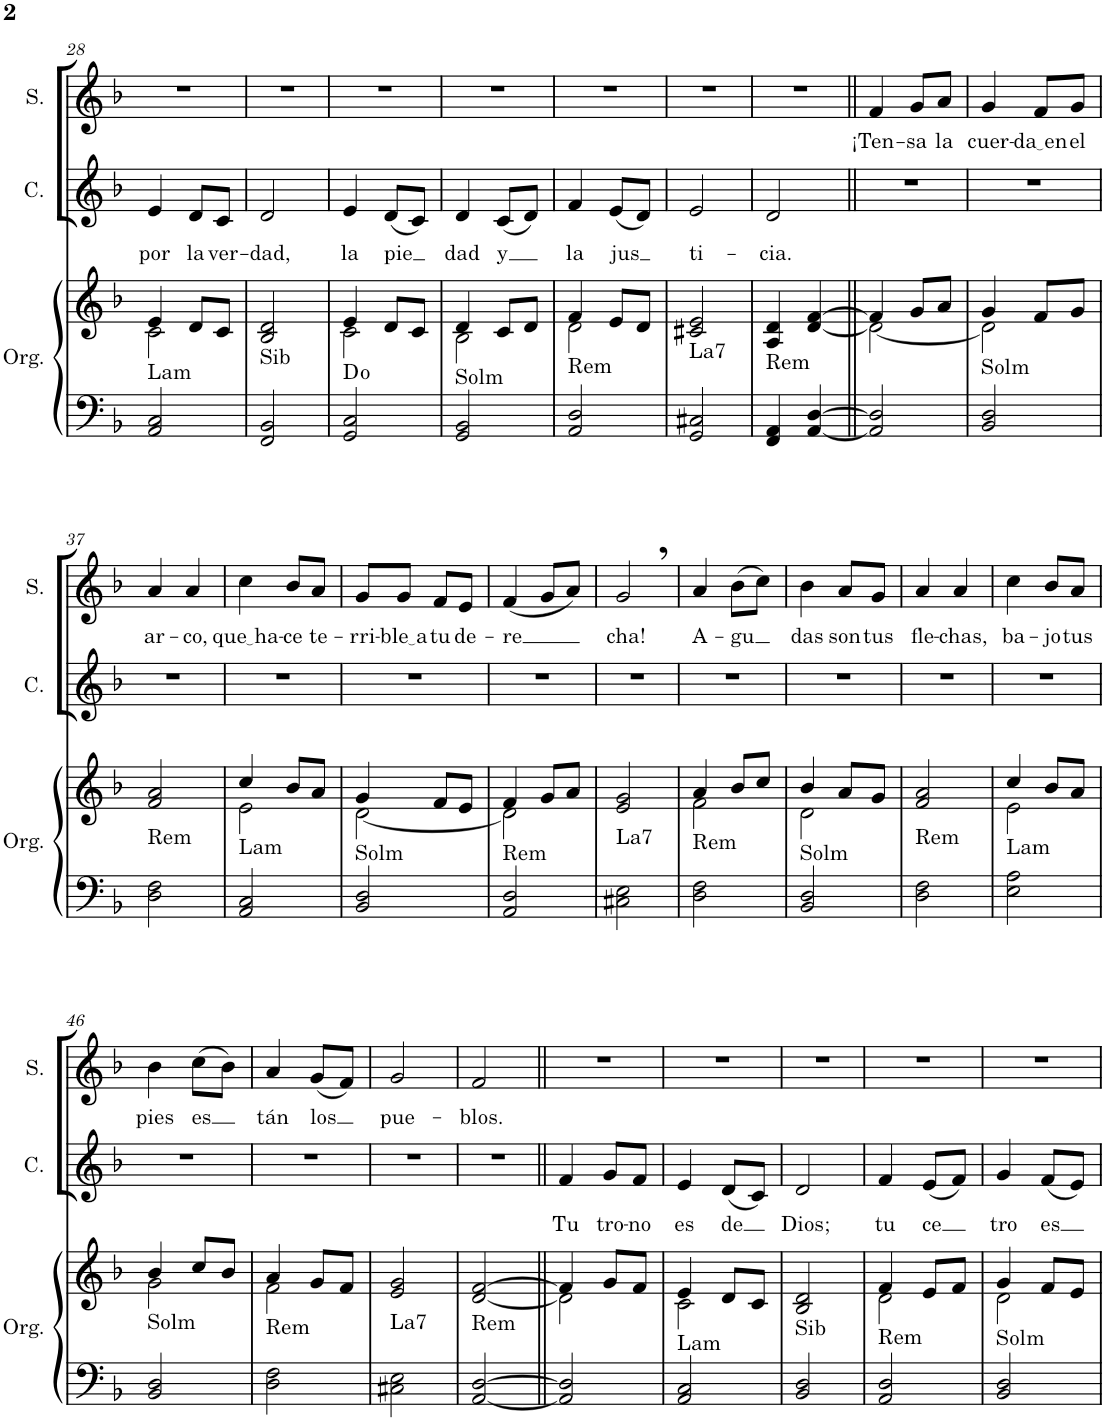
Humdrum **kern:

**kern	**kern	**harte	**kern	**text	**kern	**text
*part3	*part3	*part3	*part2	*part2	*part1	*part1
*staff4	*staff3	*	*staff2	*staff2	*staff1	*staff1
*I"Órgano	*	*	*I"Contralto	*	*I"Soprano	*
*	*	*	*I'C.	*	*I'S.	*
!!LO:PB:g=z
*clefF4	*clefG2	*	*clefG2	*	*clefG2	*
*k[b-]	*k[b-]	*	*k[b-]	*	*k[b-]	*
*M2/4	*M2/4	*	*M2/4	*	*M2/4	*
=28	=28	=28	=28	=28	=28	=28
*	*^	*	*	*	*	*
!	!	!	!LO:H:kt=Lam	!	!LO:LY:b	!	!
2AA/ 2C/	4e/	2c\	N	4e/	por	2r	.
!	!	!	!	!	!LO:LY:b	!	!
.	8d/L	.	.	8d/L	la	.	.
!	!	!	!	!	!LO:LY:b	!	!
.	8c/J	.	.	8c/J	ver-	.	.
*	*v	*v	*	*	*	*	*
=29	=29	=29	=29	=29	=29	=29
!	!	!LO:H:kt=Sib	!	!LO:LY:b	!	!
2FF/ 2BB-/	2B-/ 2d/	N	2d/	-dad,	2r	.
=30	=30	=30	=30	=30	=30	=30
*	*^	*	*	*	*	*
!	!	!	!	!	!LO:LY:b	!	!
2GG/ 2C/	4e/	2c\	D:dim	4e/	la	2r	.
!	!	!	!	!	!LO:LY:b	!	!
.	8d/L	.	.	(8d/L	pie	.	.
.	8c/J	.	.	8c/J)	.	.	.
=31	=31	=31	=31	=31	=31	=31	=31
!	!	!	!LO:H:kt=Solm	!	!LO:LY:b	!	!
2GG/ 2BB-/	4d/	2B-\	N	4d/	dad	2r	.
!	!	!	!	!	!LO:LY:b	!	!
.	8c/L	.	.	(8c/L	y	.	.
.	8d/J	.	.	8d/J)	.	.	.
=32	=32	=32	=32	=32	=32	=32	=32
!	!	!	!LO:H:kt=Rem	!	!LO:LY:b	!	!
2AA/ 2D/	4f/	2d\	N	4f/	la	2r	.
!	!	!	!	!	!LO:LY:b	!	!
.	8e/L	.	.	(8e/L	jus	.	.
.	8d/J	.	.	8d/J)	.	.	.
*	*v	*v	*	*	*	*	*
=33	=33	=33	=33	=33	=33	=33
!	!	!LO:H:kt=La7	!	!LO:LY:b	!	!
2GG/ 2C#X/	2c#X/ 2e/	N	2e/	ti-	2r	.
=34	=34	=34	=34	=34	=34	=34
!	!	!LO:H:kt=Rem	!	!LO:LY:b	!	!
4FF/ 4AA/	4A/ 4d/	N	2d/	-cia.	2r	.
[4AA/ [4D/	[4d/ [4f/	.	.	.	.	.
=35||	=35||	=35||	=35||	=35||	=35||	=35||
*	*^	*	*	*	*	*
!	!	!	!	!	!	!	!LO:LY:b
2AA/] 2D/]	4f/]	2d\_	.	2r	.	4f/	¡Ten-
!	!	!	!	!	!	!	!LO:LY:b
.	8g/L	.	.	.	.	8g/L	-sa
!	!	!	!	!	!	!	!LO:LY:b
.	8a/J	.	.	.	.	8a/J	la
=36	=36	=36	=36	=36	=36	=36	=36
!	!	!	!LO:H:kt=Solm	!	!	!	!LO:LY:b
2BB-/ 2D/	4g/	2d\]	N	2r	.	4g/	cuer-
!	!	!	!	!	!	!	!LO:LY:b
.	8f/L	.	.	.	.	8f/L	da en
!	!	!	!	!	!	!	!LO:LY:b
.	8g/J	.	.	.	.	8g/J	el
*	*v	*v	*	*	*	*	*
!!LO:LB:g=z
=37	=37	=37	=37	=37	=37	=37
!	!	!LO:H:kt=Rem	!	!	!	!LO:LY:b
2D\ 2F\	2f/ 2a/	N	2r	.	4a/	ar-
!	!	!	!	!	!	!LO:LY:b
.	.	.	.	.	4a/	-co,
=38	=38	=38	=38	=38	=38	=38
*	*^	*	*	*	*	*
!	!	!	!LO:H:kt=Lam	!	!	!	!LO:LY:b
2AA/ 2C/	4cc/	2e\	N	2r	.	4cc\	que ha
!	!	!	!	!	!	!	!LO:LY:b
.	8b-/L	.	.	.	.	8b-/L	-ce
!	!	!	!	!	!	!	!LO:LY:b
.	8a/J	.	.	.	.	8a/J	te-
=39	=39	=39	=39	=39	=39	=39	=39
!	!	!	!LO:H:kt=Solm	!	!	!	!LO:LY:b
2BB-/ 2D/	4g/	[2d\	N	2r	.	8g/L	-rri-
!	!	!	!	!	!	!	!LO:LY:b
.	.	.	.	.	.	8g/J	ble a
!	!	!	!	!	!	!	!LO:LY:b
.	8f/L	.	.	.	.	8f/L	tu
!	!	!	!	!	!	!	!LO:LY:b
.	8e/J	.	.	.	.	8e/J	de-
=40	=40	=40	=40	=40	=40	=40	=40
!	!	!	!LO:H:kt=Rem	!	!	!	!LO:LY:b
2AA/ 2D/	4f/	2d\]	N	2r	.	(4f/	-re
.	8g/L	.	.	.	.	8g/L	.
.	8a/J	.	.	.	.	8a/J)	.
*	*v	*v	*	*	*	*	*
=41	=41	=41	=41	=41	=41	=41
!	!	!LO:H:kt=La7	!	!	!	!LO:LY:b
2C#X\ 2E\	2e/ 2g/	N	2r	.	2g,/	cha!
=42	=42	=42	=42	=42	=42	=42
*	*^	*	*	*	*	*
!	!	!	!LO:H:kt=Rem	!	!	!	!LO:LY:b
2D\ 2F\	4a/	2f\	N	2r	.	4a/	A-
!	!	!	!	!	!	!	!LO:LY:b
.	8b-/L	.	.	.	.	(8b-\L	-gu
.	8cc/J	.	.	.	.	8cc\J)	.
=43	=43	=43	=43	=43	=43	=43	=43
!	!	!	!LO:H:kt=Solm	!	!	!	!LO:LY:b
2BB-/ 2D/	4b-/	2d\	N	2r	.	4b-\	das
!	!	!	!	!	!	!	!LO:LY:b
.	8a/L	.	.	.	.	8a/L	son
!	!	!	!	!	!	!	!LO:LY:b
.	8g/J	.	.	.	.	8g/J	tus
*	*v	*v	*	*	*	*	*
=44	=44	=44	=44	=44	=44	=44
!	!	!LO:H:kt=Rem	!	!	!	!LO:LY:b
2D\ 2F\	2f/ 2a/	N	2r	.	4a/	fle-
!	!	!	!	!	!	!LO:LY:b
.	.	.	.	.	4a/	-chas,
=45	=45	=45	=45	=45	=45	=45
*	*^	*	*	*	*	*
!	!	!	!LO:H:kt=Lam	!	!	!	!LO:LY:b
2E\ 2A\	4cc/	2e\	N	2r	.	4cc\	ba-
!	!	!	!	!	!	!	!LO:LY:b
.	8b-/L	.	.	.	.	8b-/L	-jo
!	!	!	!	!	!	!	!LO:LY:b
.	8a/J	.	.	.	.	8a/J	tus
!!LO:LB:g=z
=46	=46	=46	=46	=46	=46	=46	=46
!	!	!	!LO:H:kt=Solm	!	!	!	!LO:LY:b
2BB-/ 2D/	4b-/	2g\	N	2r	.	4b-\	pies
!	!	!	!	!	!	!	!LO:LY:b
.	8cc/L	.	.	.	.	(8cc\L	es
.	8b-/J	.	.	.	.	8b-\J)	.
=47	=47	=47	=47	=47	=47	=47	=47
!	!	!	!LO:H:kt=Rem	!	!	!	!LO:LY:b
2D\ 2F\	4a/	2f\	N	2r	.	4a/	tán
!	!	!	!	!	!	!	!LO:LY:b
.	8g/L	.	.	.	.	(8g/L	los
.	8f/J	.	.	.	.	8f/J)	.
*	*v	*v	*	*	*	*	*
=48	=48	=48	=48	=48	=48	=48
!	!	!LO:H:kt=La7	!	!	!	!LO:LY:b
2C#X\ 2E\	2e/ 2g/	N	2r	.	2g/	pue-
=49	=49	=49	=49	=49	=49	=49
!	!	!LO:H:kt=Rem	!	!	!	!LO:LY:b
[2AA/ [2D/	[2d/ [2f/	N	2r	.	2f/	-blos.
=50||	=50||	=50||	=50||	=50||	=50||	=50||
*	*^	*	*	*	*	*
!	!	!	!	!	!LO:LY:b	!	!
2AA/] 2D/]	4f/]	2d\]	.	4f/	Tu	2r	.
!	!	!	!	!	!LO:LY:b	!	!
.	8g/L	.	.	8g/L	tro-	.	.
!	!	!	!	!	!LO:LY:b	!	!
.	8f/J	.	.	8f/J	-no	.	.
=51	=51	=51	=51	=51	=51	=51	=51
!	!	!	!LO:H:kt=Lam	!	!LO:LY:b	!	!
2AA/ 2C/	4e/	2c\	N	4e/	es	2r	.
!	!	!	!	!	!LO:LY:b	!	!
.	8d/L	.	.	(8d/L	de	.	.
.	8c/J	.	.	8c/J)	.	.	.
*	*v	*v	*	*	*	*	*
=52	=52	=52	=52	=52	=52	=52
!	!	!LO:H:kt=Sib	!	!LO:LY:b	!	!
2BB-/ 2D/	2B-/ 2d/	N	2d/	Dios;	2r	.
=53	=53	=53	=53	=53	=53	=53
*	*^	*	*	*	*	*
!	!	!	!LO:H:kt=Rem	!	!LO:LY:b	!	!
2AA/ 2D/	4f/	2d\	N	4f/	tu	2r	.
!	!	!	!	!	!LO:LY:b	!	!
.	8e/L	.	.	(8e/L	ce	.	.
.	8f/J	.	.	8f/J)	.	.	.
=54	=54	=54	=54	=54	=54	=54	=54
!	!	!	!LO:H:kt=Solm	!	!LO:LY:b	!	!
2BB-/ 2D/	4g/	2d\	N	4g/	tro	2r	.
!	!	!	!	!	!LO:LY:b	!	!
.	8f/L	.	.	(8f/L	es	.	.
.	8e/J	.	.	8e/J)	.	.	.
*	*v	*v	*	*	*	*	*
=	=	=	=	=	=	=
*-	*-	*-	*-	*-	*-	*-
